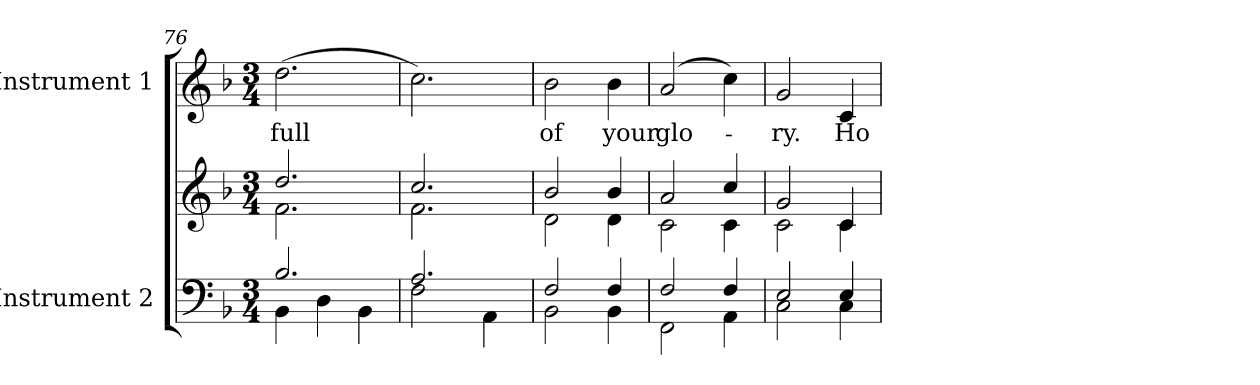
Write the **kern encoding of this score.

**kern	**kern	**kern	**text
*part2	*part2	*part1	*part1
*staff3	*staff2	*staff1	*staff1
*I"Instrument 2	*	*I"Instrument 1	*
*clefF4	*clefG2	*clefG2	*
*k[b-]	*k[b-]	*k[b-]	*
*F:	*F:	*F:	*
*M3/4	*M3/4	*M3/4	*
=76	=76	=76	=76
*^	*^	*	*
!	!	!	!	!	!LO:LY:b
2.B-/	4BB-\	2.dd/	2.f\	(<2.dd\	full
.	4D\	.	.	.	.
.	4BB-\	.	.	.	.
!!LO:LB:g=z
=77	=77	=77	=77	=77	=77
*	*	*	*	*^	*
2.A/	2F\	2.cc/	2.f\	2.cc\)	32ryy	.
.	.	.	.	.	2ryy	.
.	4AA\	.	.	.	.	.
.	.	.	.	.	8..ryy	.
=78	=78	=78	=78	=78	=78	=78
!	!	!	!	!	!	!LO:LY:b:cj
*	*	*	*	*v	*v	*
2F/	2BB-\	2b-/	2d\	2b-\	of
!	!	!	!	!	!LO:LY:b:cj
4F/	4BB-\	4b-/	4d\	4b-\	your
=79	=79	=79	=79	=79	=79
!	!	!	!	!	!LO:LY:b:cj
2F/	2FF\	2a/	2c\	(>2a/	glo-
4F/	4AA\	4cc/	4c\	4cc\)	.
=80	=80	=80	=80	=80	=80
!	!	!	!	!	!LO:LY:b:cj
2E/	2C\	2g/	2c\	2g/	-ry.
!	!	!	!	!	!LO:LY:b:cj
4E/	4C\	4c/	4c\	4c/	Ho-
*v	*v	*	*	*	*
*	*v	*v	*	*
=	=	=	=
*-	*-	*-	*-
